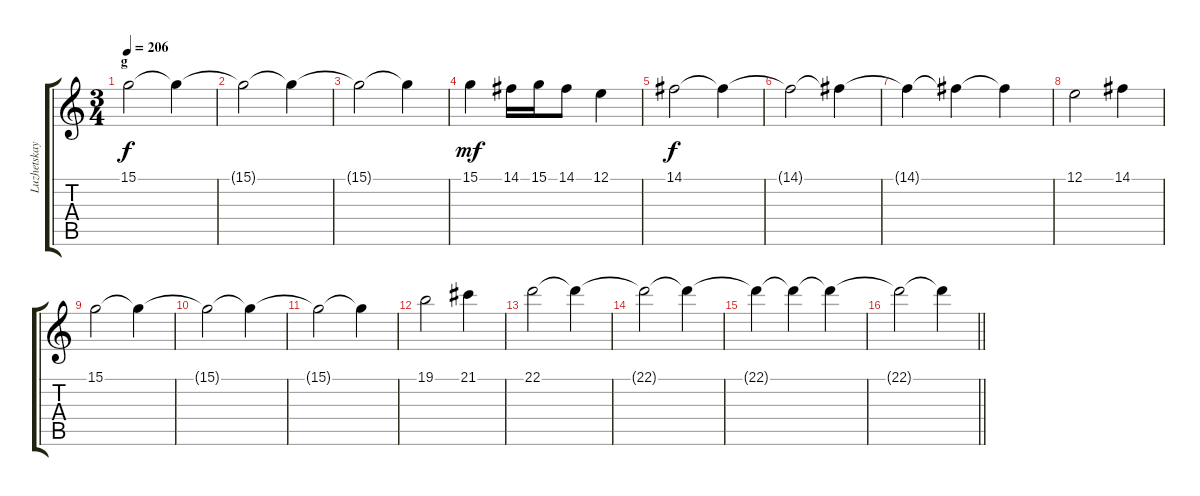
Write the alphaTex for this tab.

\track ("Luzhetskaya A" "Luzhetskay") {instrument flute}
\staff {score tabs}
\tuning (E4 B3 G3 D3 A2 E2) {hide}
\ts (3 4)
\section ("" "g")
\tempo 206
\clef g2
\ks c
15.1.2{dy f} 15.1{t}.4 |
15.1{t}.2 15.1{t}.4 |
15.1{t}.2 15.1{t}.4 |
15.1.4{dy mf} 14.1.16 15.1.16 14.1.8 12.1.4 |
14.1.2{dy f} 14.1{t}.4 |
14.1{t}.2 14.1{t}.4 |
14.1{t}.4 14.1{t}.4 14.1{t}.4 |
12.1.2 14.1.4 |
15.1.2 15.1{t}.4 |
15.1{t}.2 15.1{t}.4 |
15.1{t}.2 15.1{t}.4 |
19.1.2 21.1.4 |
22.1.2 22.1{t}.4 |
22.1{t}.2 22.1{t}.4 |
22.1{t}.4 22.1{t}.4 22.1{t}.4 |
\barLineRight lightlight
22.1{t}.2 22.1{t}.4
